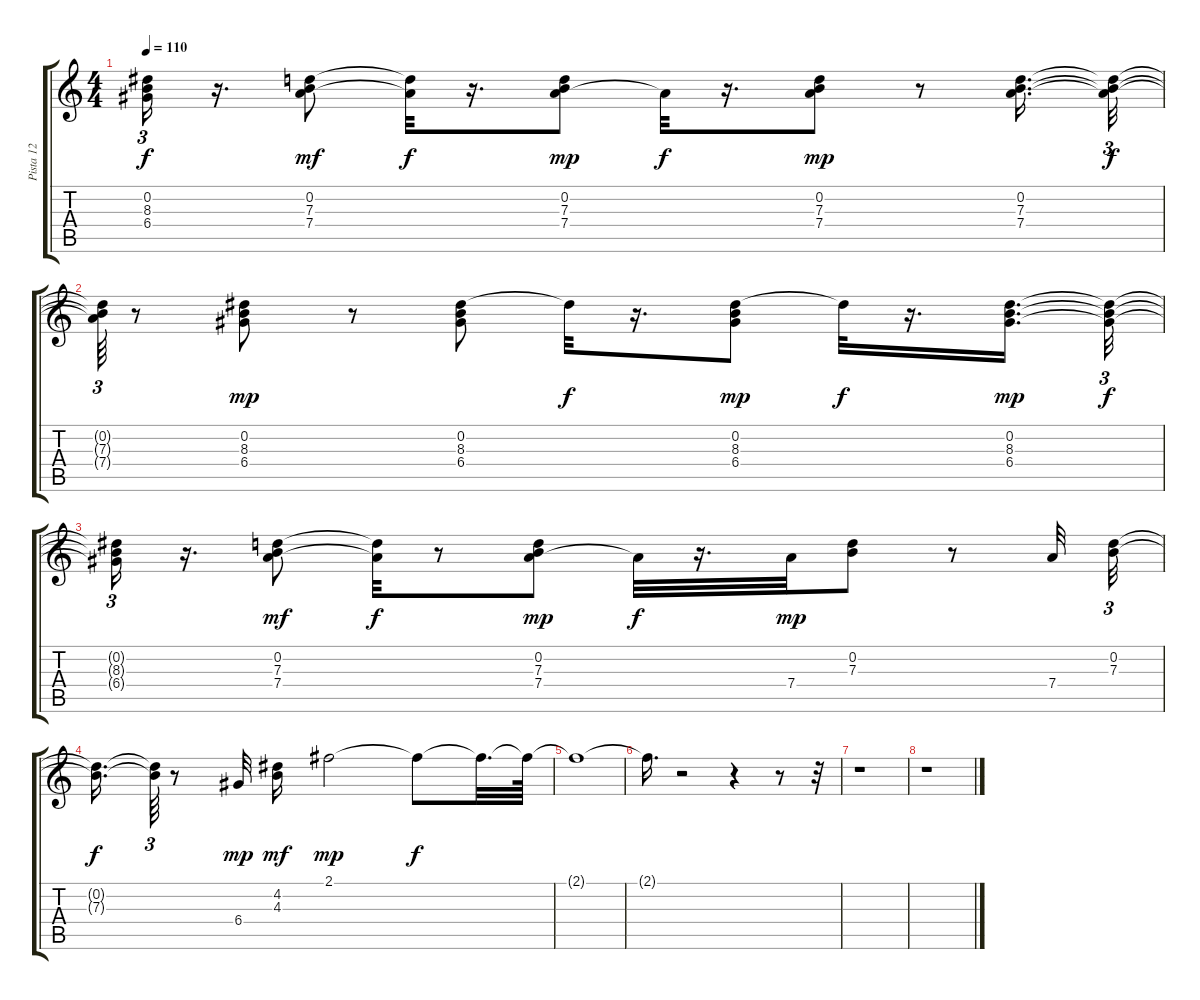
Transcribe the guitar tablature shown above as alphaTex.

\track ("Pista 12" "Pista 12") {solo instrument acousticguitarnylon}
\staff {score tabs}
\tuning (E4 B3 G3 D3 A2 E2) {hide}
\ts (4 4)
\tempo 110
\clef g2
\ks c
(0.2{t} 8.3{t} 6.4{t}).16{tu (3 2) dy f} r.16{d} (0.2 7.3 7.4).8{dy mf} (7.3{t} 7.4{t}).32{dy f} r.16{d} (0.2 7.3 7.4).8{dy mp} 7.4{t}.32{dy f} r.16{d} (0.2 7.3 7.4).8{dy mp} r.8 (0.2 7.3 7.4).16{d} (0.2{t} 7.3{t} 7.4{t}).32{tu (3 2) dy f} |
(0.2{t} 7.3{t} 7.4{t}).64{tu (3 2)} r.8 (0.2 8.3 6.4).8{dy mp} r.8 (0.2 8.3 6.4).8 8.3{t}.32{dy f} r.16{d} (0.2 8.3 6.4).8{dy mp} 8.3{t}.32{dy f} r.16{d} (0.2 8.3 6.4).16{d dy mp} (0.2{t} 8.3{t} 6.4{t}).32{tu (3 2) dy f} |
(0.2{t} 8.3{t} 6.4{t}).16{tu (3 2)} r.16{d} (0.2 7.3 7.4).8{dy mf} (7.3{t} 7.4{t}).32{dy f} r.8 (0.2 7.3 7.4).8{dy mp} 7.4{t}.32{dy f} r.16{d} 7.4.32{dy mp} (0.2 7.3).8 r.8 7.4.32 (0.2 7.3).32{tu (3 2)} |
(0.2{t} 7.3{t}).16{d dy f} (0.2{t} 7.3{t}).64{tu (3 2)} r.8 6.4.32{dy mp} (4.2 4.3).16{dy mf} 2.1.2{dy mp} 2.1{t}.8{dy f} 2.1{t}.32{d} 2.1{t}.64 |
2.1{t}.1 |
2.1{t}.16{d} r.2 r.4 r.8 r.32 |
r.1 |
r.1
